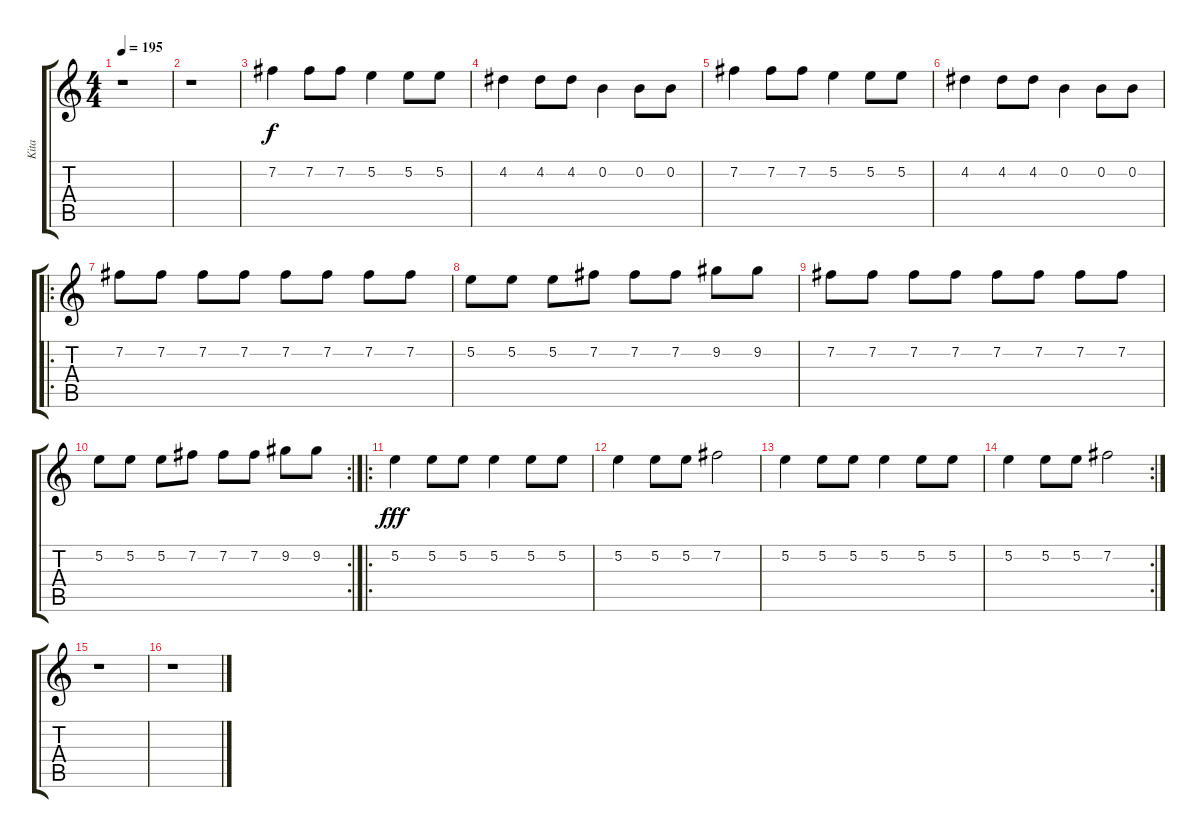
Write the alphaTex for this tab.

\track ("Kita" "Kita") {instrument distortionguitar}
\staff {score tabs}
\tuning (E4 B3 G3 D3 A2 E2) {hide}
\ts (4 4)
\tempo 195
\clef g2
\ks c
r.1{dy f} |
r.1 |
7.2.4 7.2.8 7.2.8 5.2.4 5.2.8 5.2.8 |
4.2.4 4.2.8 4.2.8 0.2.4 0.2.8 0.2.8 |
7.2.4 7.2.8 7.2.8 5.2.4 5.2.8 5.2.8 |
4.2.4 4.2.8 4.2.8 0.2.4 0.2.8 0.2.8 |
\ro
7.2.8 7.2.8 7.2.8 7.2.8 7.2.8 7.2.8 7.2.8 7.2.8 |
5.2.8 5.2.8 5.2.8 7.2.8 7.2.8 7.2.8 9.2.8 9.2.8 |
7.2.8 7.2.8 7.2.8 7.2.8 7.2.8 7.2.8 7.2.8 7.2.8 |
\rc 2
5.2.8 5.2.8 5.2.8 7.2.8 7.2.8 7.2.8 9.2.8 9.2.8 |
\ro
5.2.4{dy fff} 5.2.8 5.2.8 5.2.4 5.2.8 5.2.8 |
5.2.4 5.2.8 5.2.8 7.2.2 |
5.2.4 5.2.8 5.2.8 5.2.4 5.2.8 5.2.8 |
\rc 2
5.2.4 5.2.8 5.2.8 7.2.2 |
r.1 |
r.1
